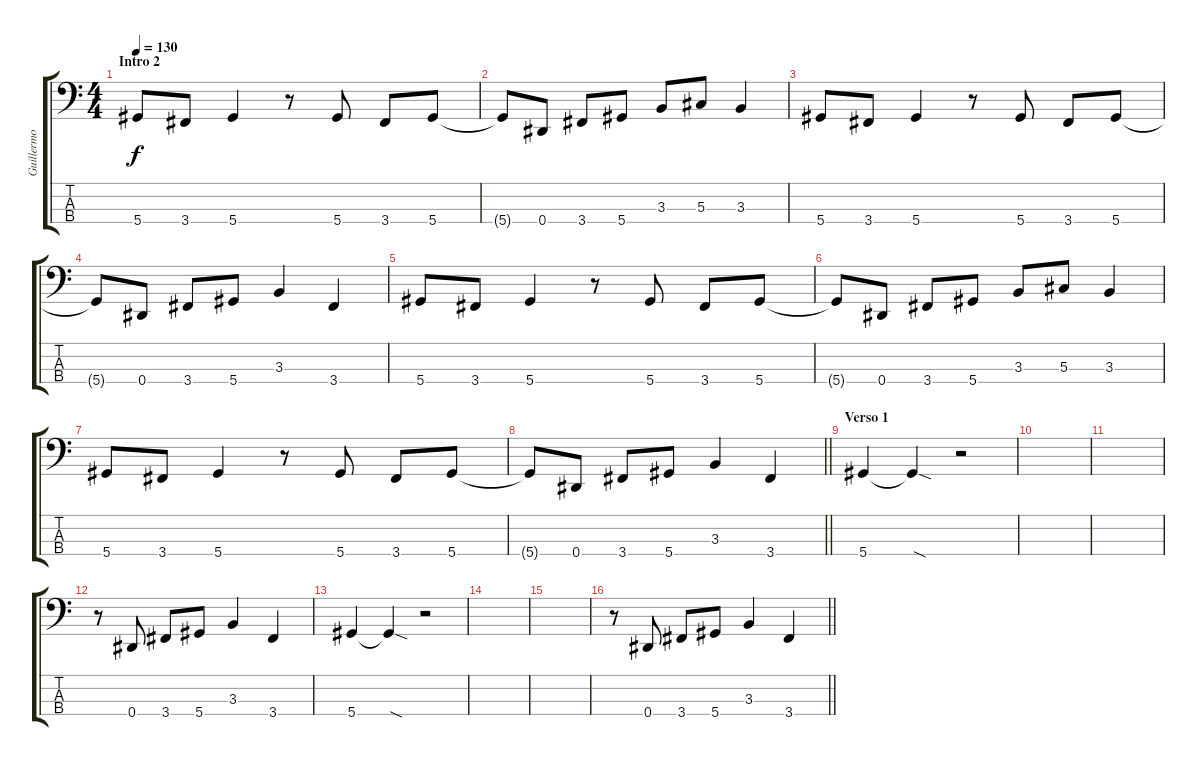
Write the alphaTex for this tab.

\track ("Guillermo Sanchez" "Guillermo ") {instrument electricbassfinger}
\staff {score tabs}
\tuning (Gb2 Db2 Ab1 Eb1) {hide}
\ts (4 4)
\section ("" "Intro 2")
\tempo 130
\clef f4
\ks c
5.4.8{dy f} 3.4.8 5.4.4 r.8 5.4.8 3.4.8 5.4.8 |
5.4{t}.8 0.4.8 3.4.8 5.4.8 3.3.8 5.3.8 3.3.4 |
5.4.8 3.4.8 5.4.4 r.8 5.4.8 3.4.8 5.4.8 |
5.4{t}.8 0.4.8 3.4.8 5.4.8 3.3.4 3.4.4 |
5.4.8 3.4.8 5.4.4 r.8 5.4.8 3.4.8 5.4.8 |
5.4{t}.8 0.4.8 3.4.8 5.4.8 3.3.8 5.3.8 3.3.4 |
5.4.8 3.4.8 5.4.4 r.8 5.4.8 3.4.8 5.4.8 |
\barLineRight lightlight
5.4{t}.8 0.4.8 3.4.8 5.4.8 3.3.4 3.4.4 |
\section ("" "Verso 1")
5.4.4 5.4{sod t}.4 r.2 |
|
|
r.8 0.4.8 3.4.8 5.4.8 3.3.4 3.4.4 |
5.4.4 5.4{sod t}.4 r.2 |
|
|
\barLineRight lightlight
r.8 0.4.8 3.4.8 5.4.8 3.3.4 3.4.4
